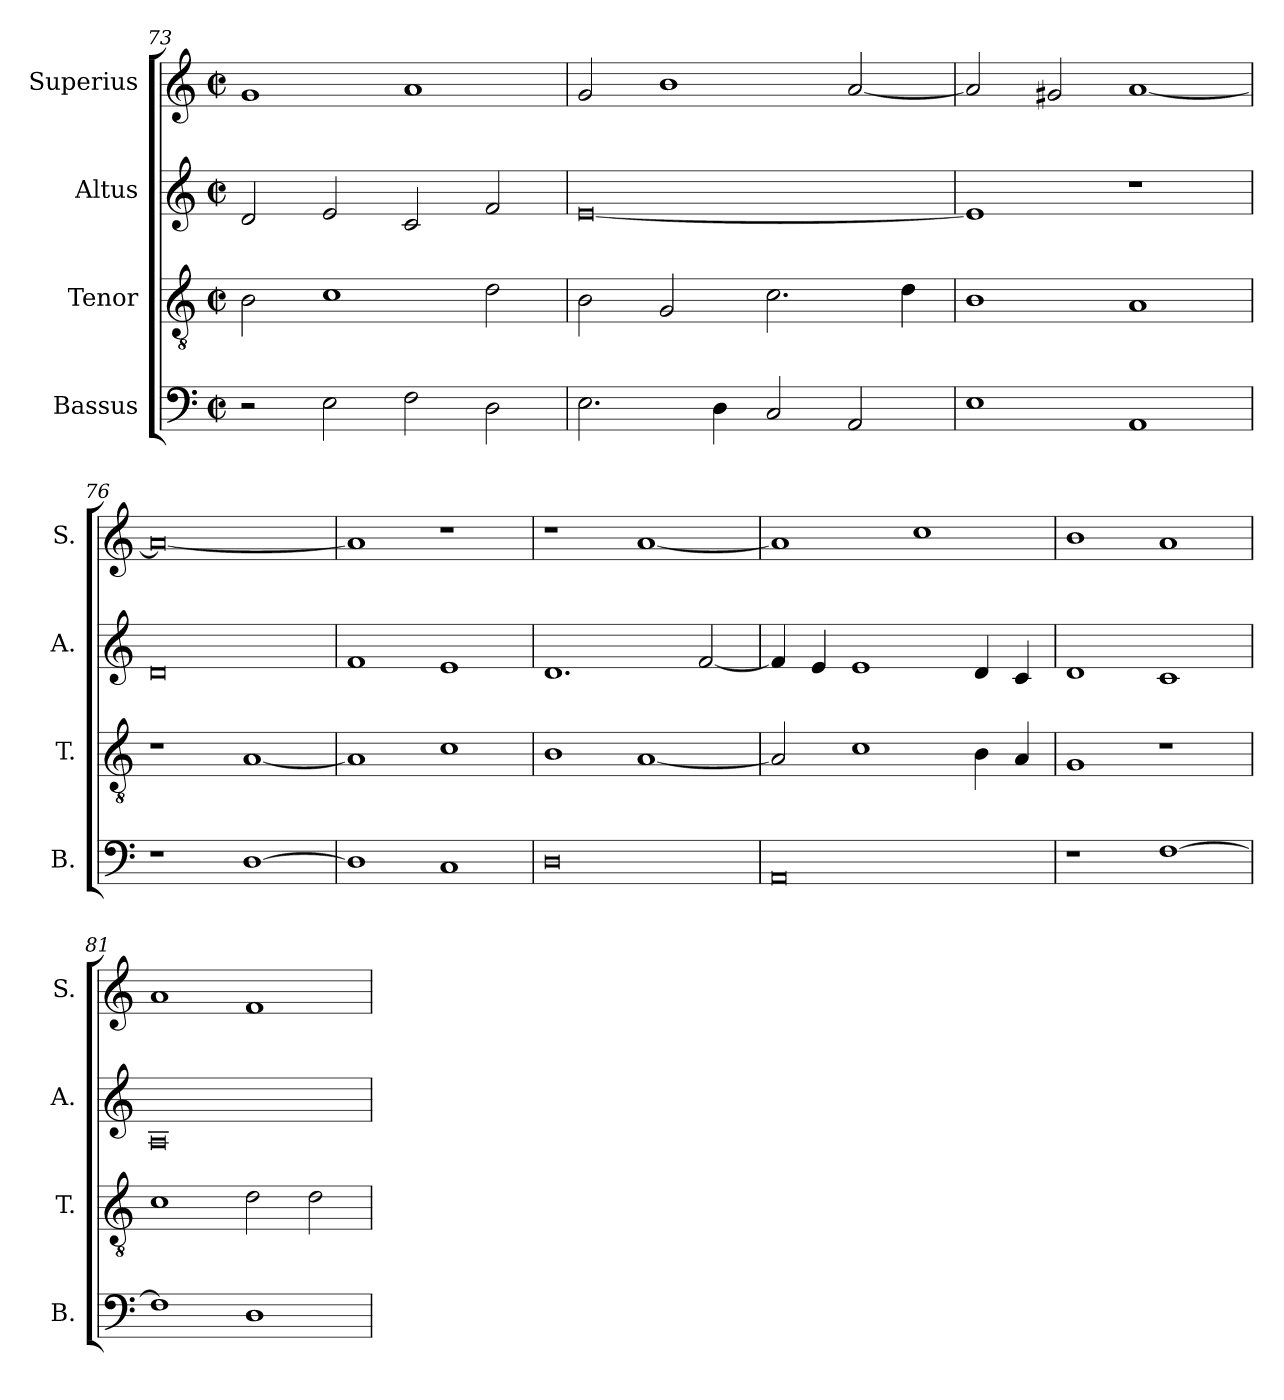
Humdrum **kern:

**kern	**kern	**kern	**kern
*part4	*part3	*part2	*part1
*staff4	*staff3	*staff2	*staff1
*I"Bassus	*I"Tenor	*I"Altus	*I"Superius
*I'B.	*I'T.	*I'A.	*I'S.
*clefF4	*clefGv2	*clefG2	*clefG2
*	*ITrd7c12	*	*
*k[]	*k[]	*k[]	*k[]
*C:	*C:	*C:	*C:
*M2/2	*M2/2	*M2/2	*M2/2
*met(c|)	*met(c|)	*met(c|)	*met(c|)
=73	=73	=73	=73
2r	2BBi\	2di/	1gi
2Ei\	1Ci	2ei/	.
2Fi\	.	2ci/	1ai
2Di\	2Di\	2fi/	.
=74	=74	=74	=74
2.Ei\	2BBi\	[<0ei	2gi/
.	2GGi/	.	1bi
4Di\	.	.	.
2Ci/	2.Ci\	.	.
2AAi/	.	.	[<2ai/
.	4Di\	.	.
=75	=75	=75	=75
1Ei	1BBi	1ei]	2ai/]
.	.	.	2g#Xi/
1AAi	1AAi	1r	[<1ai
=76	=76	=76	=76
1r	1r	0di	0ai_<
[>1Di	[<1AAi	.	.
!!LO:LB:g=z
=77	=77	=77	=77
1Di]	1AAi]	1fi	1ai]
1Ci	1Ci	1ei	1r
=78	=78	=78	=78
0Di	1BBi	1.di	1r
.	[<1AAi	.	[<1ai
.	.	[<2fi/	.
=79	=79	=79	=79
0AAi	2AAi/]	4fi/]	1ai]
.	.	4ei/	.
.	1Ci	1ei	.
.	.	.	1cci
.	4BBi\	4di/	.
.	4AAi/	4ci/	.
=80	=80	=80	=80
1r	1GGi	1di	1bi
[>1Fi	1r	1ci	1ai
=81	=81	=81	=81
1Fi]	1Ci	0Ai	1ai
1Di	2Di\	.	1fi
.	2Di\	.	.
=	=	=	=
*-	*-	*-	*-
